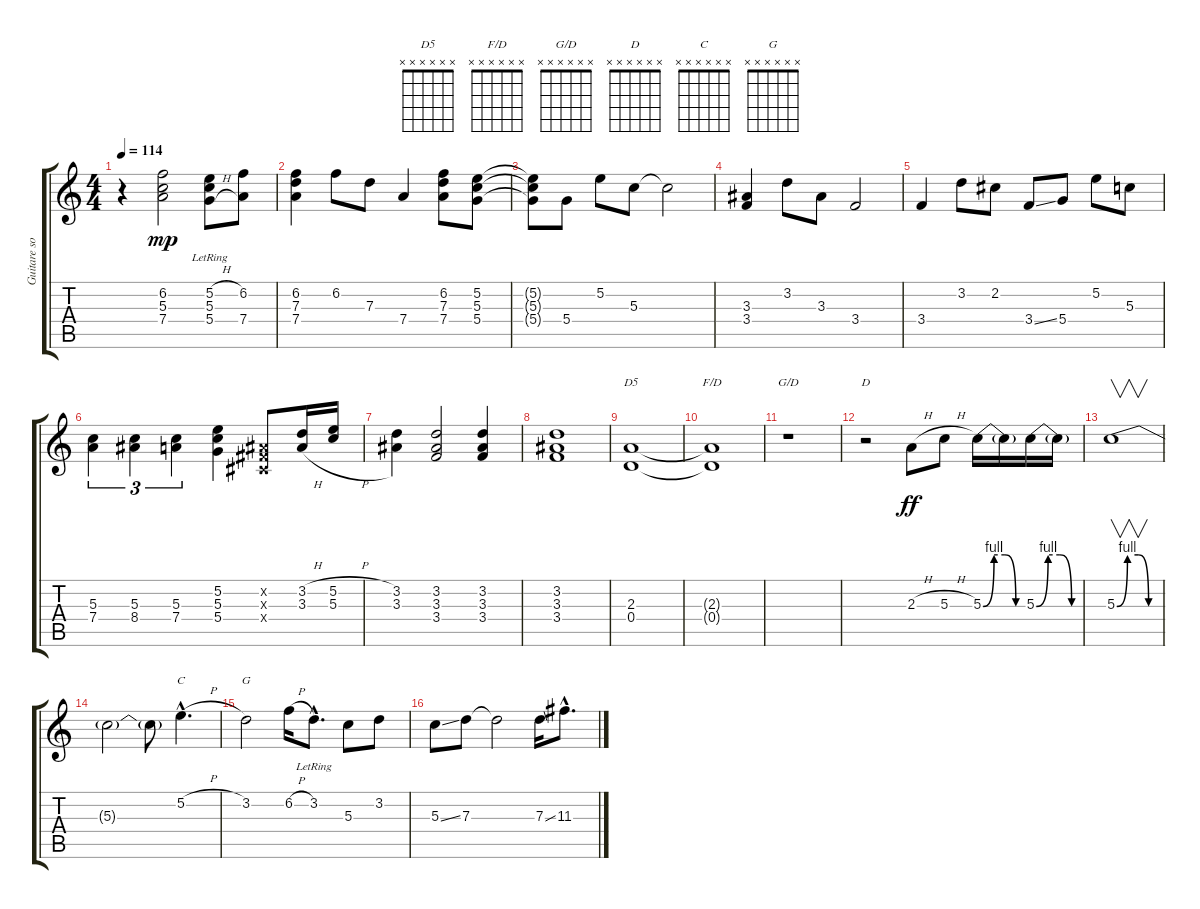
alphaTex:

\track ("Guitare solo" "Guitare so") {instrument distortionguitar}
\staff {score tabs}
\tuning (E4 B3 G3 D3 A2 E2) {hide}
\chord ("D5" x x x x x x) {firstfret 0}
\chord ("F/D" x x x x x x) {firstfret 0}
\chord ("G/D" x x x x x x) {firstfret 0}
\chord ("D" x x x x x x) {firstfret 0}
\chord ("C" x x x x x x) {firstfret 0}
\chord ("G" x x x x x x) {firstfret 0}
\ts (4 4)
\tempo 114
\clef g2
\ks c
r.4{dy mp} (6.2 5.3 7.4).2 (5.2{h} 5.3{lr} 5.4{h}).8 (6.2 7.4).8 |
(6.2 7.3 7.4).4 6.2.8 7.3.8 7.4.4 (6.2 7.3 7.4).8 (5.2 5.3 5.4).8 |
(5.2{t} 5.3{t} 5.4{t}).8 5.4.8 5.2.8 5.3.8 5.3{t}.2 |
(3.3 3.4).4 3.2.8 3.3.8 3.4.2 |
3.4.4 3.2.8 2.2.8 3.4{ss}.8 5.4.8 5.2.8 5.3.8 |
(5.3 7.4).4{tu (3 2)} (5.3 8.4).4{tu (3 2)} (5.3 7.4).4{tu (3 2)} (5.2 5.3 5.4).4 (-1.2{x} -1.3{x} -1.4{x}).8 (3.2{h} 3.3{h}).16 (5.2{h} 5.3{h}).16 |
(3.2 3.3).4 (3.2 3.3 3.4).2 (3.2 3.3 3.4).4 |
(3.2 3.3 3.4).1 |
(2.3 0.4).1{ch "D5"} |
(2.3{t} 0.4{t}).1{ch "F/D"} |
r.1{ch "G/D"} |
r.2{ch "D"} 2.3{h}.8{dy ff} 5.3{h}.8 5.3{be (custom 0 0 15 4 30 4 45 0 60 0)}.16 5.3{t}.16 5.3{be (custom 0 0 15 4 30 4 45 0 60 0)}.16 5.3{t}.16 |
5.3{be (custom 0 0 15 4 30 4 45 0 60 0)}.1{v} |
5.3{t}.2 5.3{t}.8 5.2{h hac}.4{d ch "C"} |
3.2.2{ch "G"} 6.2{h}.16 3.2{hac lr}.8{d} 5.3.8 3.2.8 |
5.3{ss}.8 7.3.8 7.3{t}.2 7.3{ss}.16 11.3{hac}.8{d}
